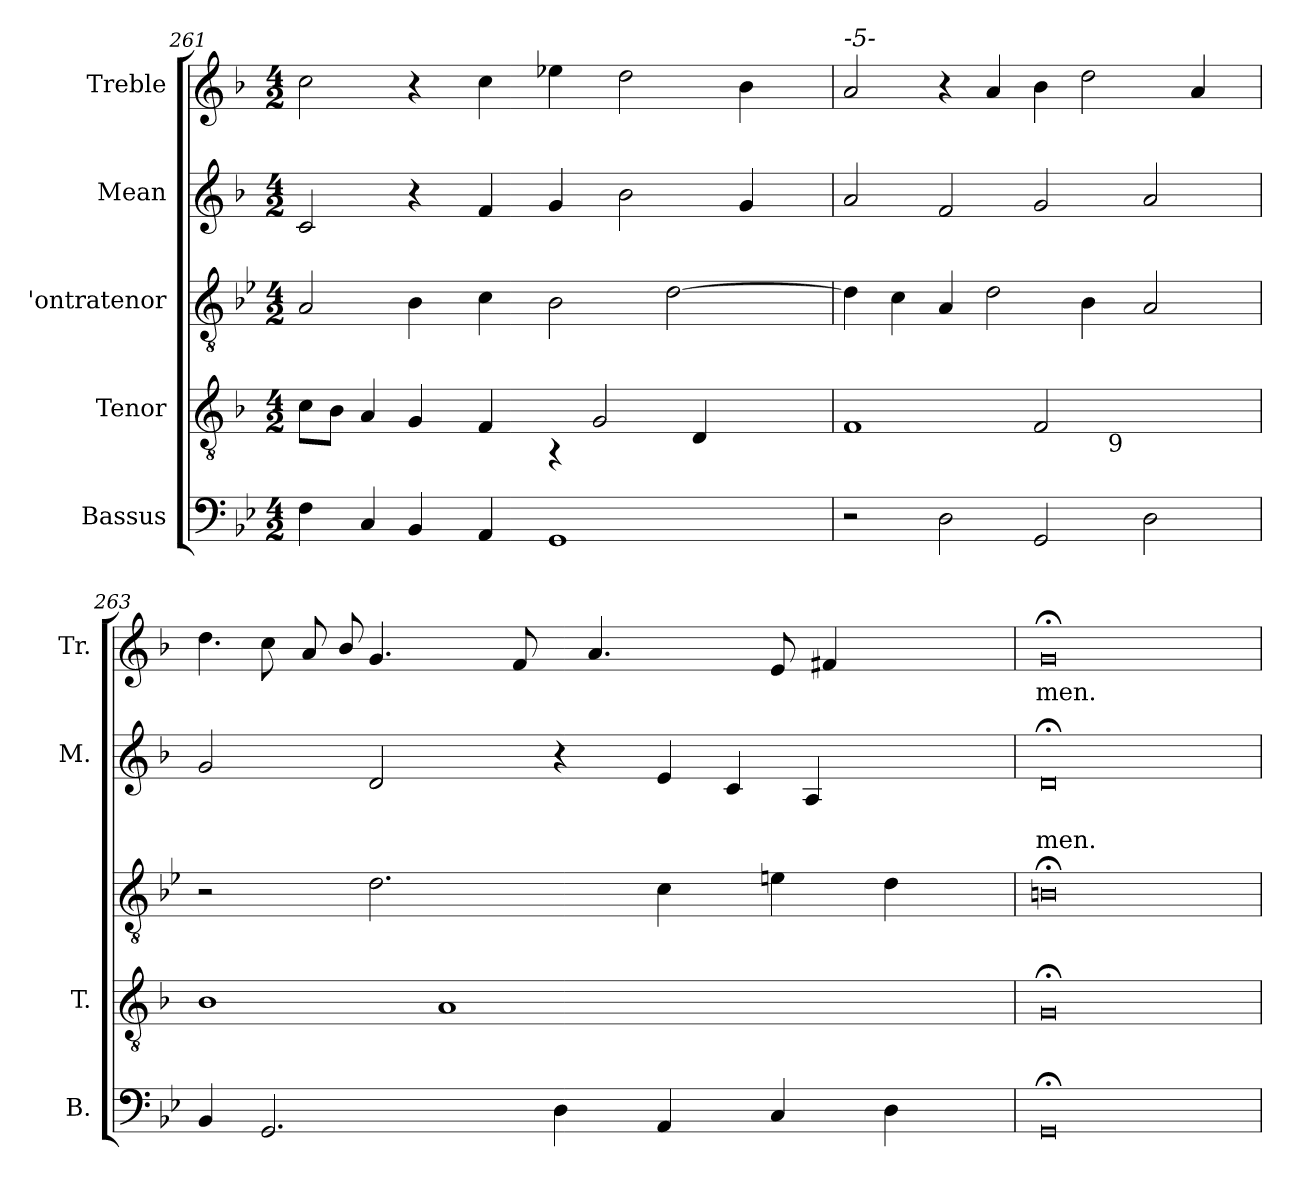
**kern	**kern	**kern	**kern	**text	**text	**kern	**text
*part5	*part4	*part3	*part2	*part2	*part2	*part1	*part1
*staff5	*staff4	*staff3	*staff2	*staff2	*staff2	*staff1	*staff1
*I"Bassus	*I"Tenor	*I"'ontratenor	*I"Mean	*	*	*I"Treble	*
*I'B.	*I'T.	*	*I'M.	*	*	*I'Tr.	*
*clefF4	*clefGv2	*clefGv2	*clefG2	*	*	*clefG2	*
*	*ITrd-3c-5	*	*ITrd-3c-5	*	*	*ITrd-3c-5	*
*k[b-e-]	*k[b-e-]	*k[b-e-]	*k[b-e-]	*	*	*k[b-e-]	*
*B-:	*B-:	*B-:	*B-:	*	*	*B-:	*
*M4/2	*M4/2	*M4/2	*M4/2	*	*	*M4/2	*
=261	=261	=261	=261	=261	=261	=261	=261
*	*^	*	*	*	*	*	*
*	*	*^	*	*	*	*	*	*
*	*	*	*^	*	*	*	*	*	*
4F\	8f\L	2ryy	2.ryy	1ryy	2A/	2f/	.	.	2ff\	.
.	8e-\J	.	.	.	.	.	.	.	.	.
4C/	4d/	.	.	.	.	.	.	.	.	.
4BB-/	8ryy	4c/	.	.	4B-\	4r	.	.	4r	.
.	32ryy	.	.	.	.	.	.	.	.	.
.	1ryy	.	.	.	.	.	.	.	.	.
4AA/	.	8ryy	4B-/	.	4c\	4b-/	.	.	4ff\	.
.	.	32ryy	.	.	.	.	.	.	.	.
.	.	1ryy	.	.	.	.	.	.	.	.
1GG	.	.	8ryy	4r	2B-\	4cc/	.	.	4aa-X\	.
.	.	.	32ryy	.	.	.	.	.	.	.
.	.	.	2c/	.	.	.	.	.	.	.
.	.	.	.	4ryy	.	2ee-\	.	.	2gg\	.
.	.	.	.	16.ryy	[<2d\	.	.	.	.	.
.	.	.	.	4G/	.	.	.	.	.	.
.	4ryy	.	8ryy	.	.	.	.	.	.	.
.	.	.	.	.	.	4cc/	.	.	4ee-\	.
.	.	.	32ryy	.	.	.	.	.	.	.
.	.	.	8.ryy	.	.	.	.	.	.	.
.	.	.	.	8ryy	.	.	.	.	.	.
.	16.ryy	16.ryy	.	.	.	.	.	.	.	.
.	.	.	.	32ryy	.	.	.	.	.	.
!!LO:LB:g=z
=262	=262	=262	=262	=262	=262	=262	=262	=262	=262	=262
!	!	!	!	!	!	!	!	!	!LO:TX:a:i:t=-5-	!
*	*	*v	*v	*v	*	*	*	*	*	*
2r	1B-	1ryy	4d\]	2dd/	.	.	2dd/	.
.	.	.	4c\	.	.	.	.	.
2D\	.	.	4A/	2b-/	.	.	4r	.
.	.	.	2d\	.	.	.	4dd/	.
2GG/	2B-/	4ryy	.	2cc/	.	.	4ee-\	.
.	.	16.ryy	4B-\	.	.	.	2gg\	.
!	!	!LO:TX:b:t=9	!	!	!	!	!	!
.	.	2ryy	.	.	.	.	.	.
2D\	2ryy	.	2A/	2dd/	.	.	.	.
.	.	.	.	.	.	.	4dd/	.
.	.	8ryy	.	.	.	.	.	.
.	.	32ryy	.	.	.	.	.	.
=263	=263	=263	=263	=263	=263	=263	=263	=263
*	*	*	*	*^	*	*	*^	*
*	*	*	*	*	*^	*	*	*	*^	*
*	*	*	*	*	*	*^	*	*	*	*	*^	*
4BB-/	1e-	2ryy	2r	2cc/	2ryy	1ryy	1ryy	.	.	4.gg\	4ryy	2ryy	1.ryy	.
2.GG/	.	.	.	.	.	.	.	.	.	.	8ff\	.	.	.
.	.	.	.	.	.	.	.	.	.	8dd/	16.ryy	.	.	.
.	.	.	.	.	.	.	.	.	.	.	8ee-/	.	.	.
.	.	8ryy	2.d\	8ryy	2g/	.	.	.	.	8ryy	.	4.cc/	.	.
.	.	.	.	.	.	.	.	.	.	.	8ryy	.	.	.
.	.	32ryy	.	32ryy	.	.	.	.	.	1ryy	.	.	.	.
.	.	1d	.	1ryy	.	.	.	.	.	.	.	.	.	.
.	.	.	.	.	.	.	.	.	.	.	1ryy	.	.	.
.	.	.	.	.	.	.	.	.	.	.	.	8b-/	.	.
4D\	4ryy	.	.	.	8ryy	4r	4ryy	.	.	.	.	16.ryy	.	.
.	.	.	.	.	.	.	.	.	.	.	.	4.dd/	.	.
.	.	.	.	.	32ryy	.	.	.	.	.	.	.	.	.
.	.	.	.	.	2ryy	.	.	.	.	.	.	.	.	.
4AA/	16.ryy	.	4c\	.	.	8ryy	4a/	.	.	.	.	.	.	.
.	2ryy	.	.	.	.	.	.	.	.	.	.	.	.	.
.	.	.	.	.	.	32ryy	.	.	.	.	.	.	.	.
.	.	.	.	.	.	4f/	.	.	.	.	.	.	.	.
.	.	.	.	.	.	.	.	.	.	.	.	8ryy	.	.
4C/	.	.	4en\	.	.	.	16.ryy	.	.	.	.	.	8a/	.
.	.	.	.	.	.	.	4d/	.	.	.	.	4ryy	.	.
.	.	.	.	.	.	.	.	.	.	4.ryy	.	.	4b/	.
.	.	4ryy	.	4ryy	4ryy	8ryy	.	.	.	.	.	.	.	.
.	.	.	.	.	.	.	.	.	.	.	4ryy	.	.	.
4D\	.	.	4d\	.	.	.	.	.	.	.	.	.	.	.
.	.	.	.	.	.	32ryy	.	.	.	.	.	.	.	.
.	.	.	.	.	.	8.ryy	.	.	.	.	.	.	.	.
.	8ryy	.	.	.	.	.	8ryy	.	.	.	.	8ryy	.	.
.	.	.	.	.	.	.	.	.	.	.	.	.	8ryy	.
.	.	16.ryy	.	16.ryy	16.ryy	.	.	.	.	.	.	.	.	.
.	32ryy	.	.	.	.	.	32ryy	.	.	.	32ryy	32ryy	.	.
*	*v	*v	*	*	*	*	*	*	*	*	*	*v	*v	*
=264	=264	=264	=264	=264	=264	=264	=264	=264	=264	=264	=264	=264
!	!	!	!	!	!	!	!	!LO:LY:b	!	!	!	!LO:LY:b
*	*	*	*v	*v	*v	*v	*	*	*	*	*	*
*	*	*	*	*	*	*v	*v	*v	*
0GG;	0c;	0Bn;<	0g;	.	men.	0cc;	-men.
=	=	=	=	=	=	=	=
*-	*-	*-	*-	*-	*-	*-	*-
